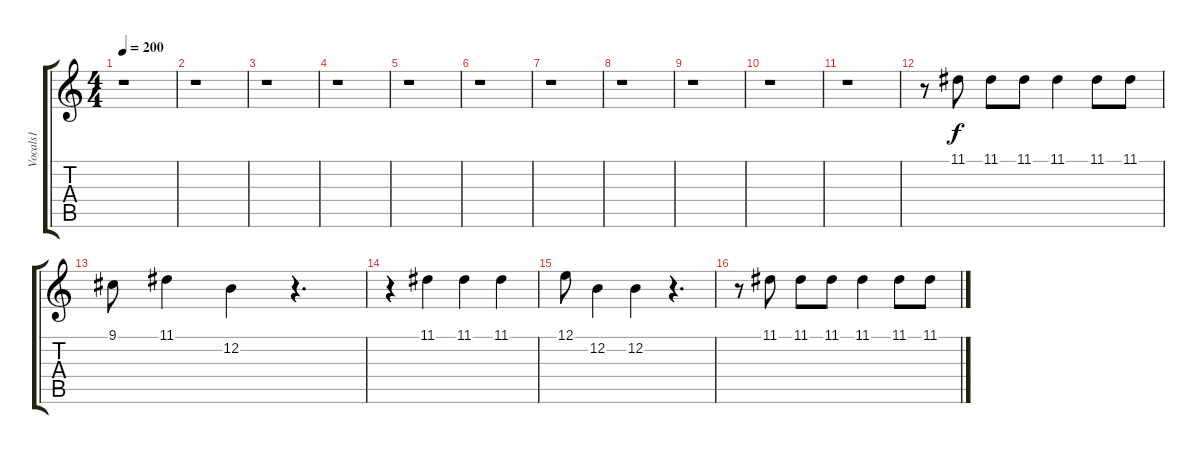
\track ("Vocals1" "Vocals1") {instrument lead6voice}
\staff {score tabs}
\tuning (E4 B3 G3 D3 A2 E2) {hide}
\ts (4 4)
\tempo 200
\clef g2
\ks c
r.1{dy f} |
r.1 |
r.1 |
r.1 |
r.1 |
r.1 |
r.1 |
r.1 |
r.1 |
r.1 |
r.1 |
r.8 11.1.8 11.1.8 11.1.8 11.1.4 11.1.8 11.1.8 |
9.1.8 11.1.4 12.2.4 r.4{d} |
r.4 11.1.4 11.1.4 11.1.4 |
12.1.8 12.2.4 12.2.4 r.4{d} |
r.8 11.1.8 11.1.8 11.1.8 11.1.4 11.1.8 11.1.8
